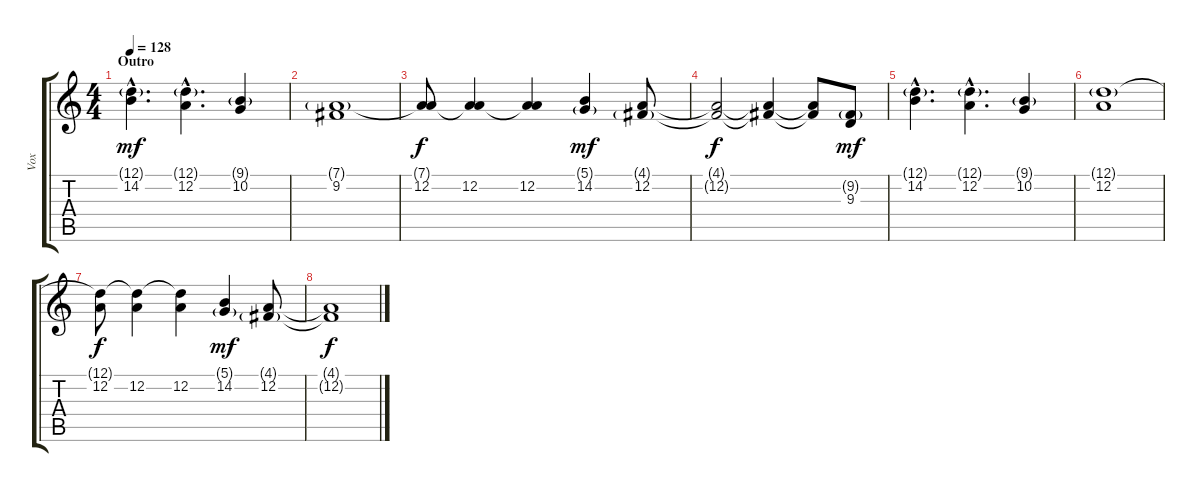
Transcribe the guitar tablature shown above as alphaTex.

\track ("Vox" "Vox") {instrument englishhorn}
\staff {score tabs}
\tuning (D4 A3 F3 C3 G2 C2) {hide}
\ts (4 4)
\section ("" "Outro")
\tempo 128
\clef g2
\ks c
(12.1{g hac} 14.2{hac}).4{d dy mf volume 8} (12.1{g hac} 12.2{hac}).4{d} (9.1{g} 10.2).4 |
(7.1{g} 9.2).1 |
(7.1{t} 12.2).8{dy f} (7.1{t} 12.2).4 (7.1{t} 12.2).4 (5.1{g} 14.2).4{dy mf} (4.1{g} 12.2).8 |
(4.1{t} 12.2{t}).2{dy f} (4.1{t} 12.2{t}).4 (4.1{t} 12.2{t}).8 (9.2{g} 9.3).8{dy mf} |
(12.1{g hac} 14.2{hac}).4{d volume 0} (12.1{g hac} 12.2{hac}).4{d} (9.1{g} 10.2).4 |
(12.1{g} 12.2).1 |
(12.1{t} 12.2).8{dy f} (12.1{t} 12.2).4 (12.1{t} 12.2).4 (5.1{g} 14.2).4{dy mf} (4.1{g} 12.2).8 |
(4.1{t} 12.2{t}).1{dy f}
